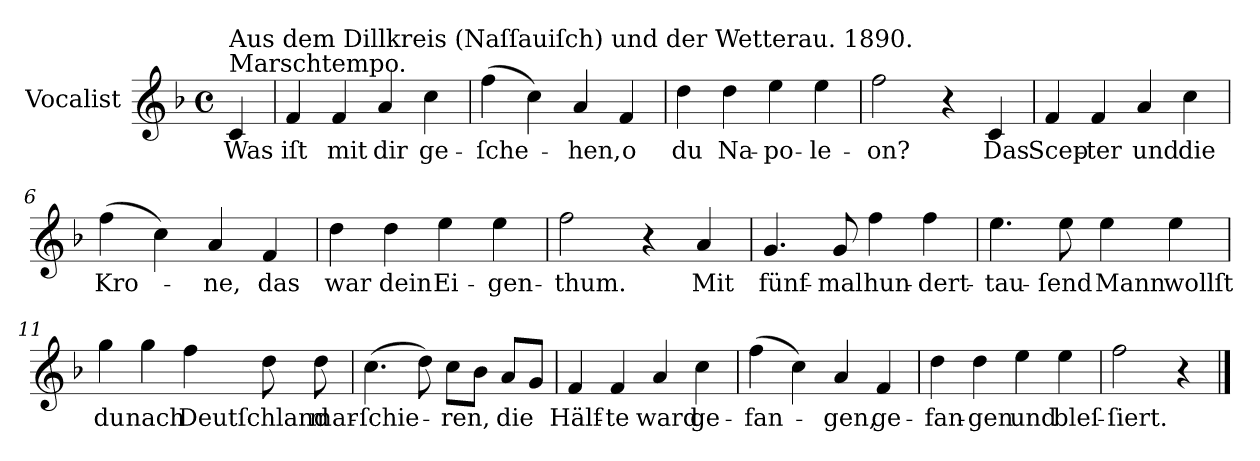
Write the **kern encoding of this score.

**kern	**text
*part1	*part1
*staff1	*staff1
*I"Vocalist	*
*k[b-]	*
*F:	*
*M4/4	*
*met(c)	*
=	=
!LO:TX:a:t=Marschtempo.	!
!LO:TX:a:t=Aus dem Dillkreis (Naſſauiſch) und der Wetterau. 1890.	!
4c	Was
=1	=1
4f	iſt
4f	mit
4a	dir
4cc	ge-
=2	=2
(4ff	-ſche-
4cc)	.
4a	-hen,
4f	o
=3	=3
4dd	du
4dd	Na-
4ee	-po-
4ee	-le-
=4	=4
2ff	-on?
4r	.
4c	Das
=5	=5
4f	Scep-
4f	-ter
4a	und
4cc	die
=6	=6
(4ff	Kro-
4cc)	.
4a	-ne,
4f	das
=7	=7
4dd	war
4dd	dein
4ee	Ei-
4ee	-gen-
=8	=8
2ff	-thum.
4r	.
4a	Mit
=9	=9
4.g	fünf-
8g	-mal
4ff	hun-
4ff	-dert-
=10	=10
4.ee	-tau-
8ee	-ſend
4ee	Mann
4ee	wollſt
=11	=11
4gg	du
4gg	nach
4ff	Deutſchland
8dd	.
8dd	mar-
=12	=12
(4.cc	-ſchie-
8dd)	.
8ccL	-ren,
8b-J	.
8aL	die
8gJ	.
=13	=13
4f	Hälf-
4f	-te
4a	ward
4cc	ge-
=14	=14
(4ff	-fan-
4cc)	.
4a	-gen,
4f	ge-
=15	=15
4dd	-fan-
4dd	-gen
4ee	und
4ee	bleſ-
=16	=16
2ff	-ſiert.
4r	.
==	==
*-	*-
